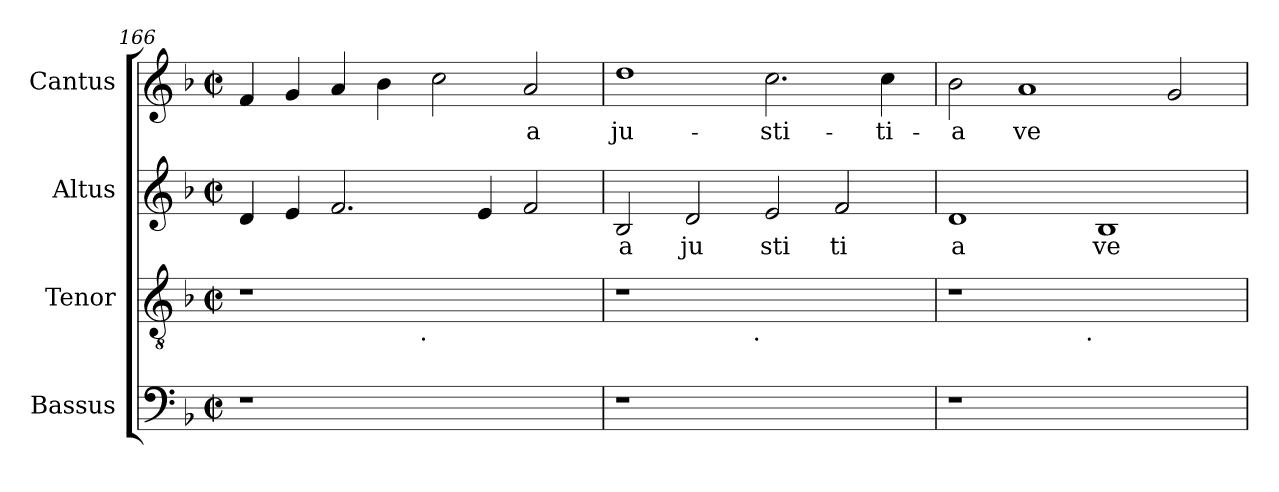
**kern	**kern	**kern	**text	**kern	**text
*part4	*part3	*part2	*part2	*part1	*part1
*staff4	*staff3	*staff2	*staff2	*staff1	*staff1
*I"Bassus	*I"Tenor	*I"Altus	*	*I"Cantus	*
*I'Bassus	*I'Tenor	*I'Altus	*	*I'Cantus	*
!!LO:PB:g=z
*clefF4	*clefGv2	*clefG2	*	*clefG2	*
*k[b-]	*k[b-]	*k[b-]	*	*k[b-]	*
*F:	*F:	*F:	*	*F:	*
*M2/2	*M2/2	*M2/2	*	*M2/2	*
*met(c|)	*met(c|)	*met(c|)	*	*met(c|)	*
=166	=166	=166	=166	=166	=166
!	!	!	!LO:LY:b:cj	!	!LO:LY:b:cj
*	*^	*	*	*	*
1r	1r	2ryy	4d/	.	4f/	.
!	!	!	!	!LO:LY:b:cj	!	!LO:LY:b:cj
.	.	.	4e/	.	4g/	.
!	!	!	!	!LO:LY:b:cj	!	!LO:LY:b:cj
.	.	4...ryy	2.f/	.	4a/	.
!	!	!	!	!	!	!LO:LY:b:cj
.	.	.	.	.	4b-\	.
!	!	!LO:TX:b:t=.	!	!	!	!
.	.	1ryy	.	.	.	.
!	!	!	!	!	!	!LO:LY:b:cj
1ryy	1ryy	.	.	.	2cc\	.
!	!	!	!	!LO:LY:b:cj	!	!
.	.	.	4e/	.	.	.
!	!	!	!	!LO:LY:b:cj	!	!LO:LY:b:cj
.	.	.	2f/	.	2a/	a
.	.	32ryy	.	.	.	.
=167	=167	=167	=167	=167	=167	=167
!	!	!	!	!LO:LY:b:cj	!	!LO:LY:b:cj
1r	1r	2ryy	2B-/	a	1dd	ju-
!	!	!	!	!LO:LY:b:cj	!	!
.	.	4...ryy	2d/	ju	.	.
!	!	!LO:TX:b:t=.	!	!	!	!
.	.	1ryy	.	.	.	.
!	!	!	!	!LO:LY:b:cj	!	!LO:LY:b:cj
1ryy	1ryy	.	2e/	sti	2.cc\	-sti-
!	!	!	!	!LO:LY:b:cj	!	!
.	.	.	2f/	ti	.	.
!	!	!	!	!	!	!LO:LY:b:cj
.	.	.	.	.	4cc\	-ti-
.	.	32ryy	.	.	.	.
=168	=168	=168	=168	=168	=168	=168
!	!	!	!	!LO:LY:b:cj	!	!LO:LY:b:cj
1r	1r	2ryy	1d	a	2b-\	-a
!	!	!	!	!	!	!LO:LY:b:cj
.	.	4...ryy	.	.	1a	ve-
!	!	!LO:TX:b:t=.	!	!	!	!
.	.	1ryy	.	.	.	.
!	!	!	!	!LO:LY:b:cj	!	!
1ryy	1ryy	.	1B-	ve	.	.
!	!	!	!	!	!	!LO:LY:b:cj
.	.	.	.	.	2g/	--
.	.	32ryy	.	.	.	.
*	*v	*v	*	*	*	*
=	=	=	=	=	=
*-	*-	*-	*-	*-	*-
